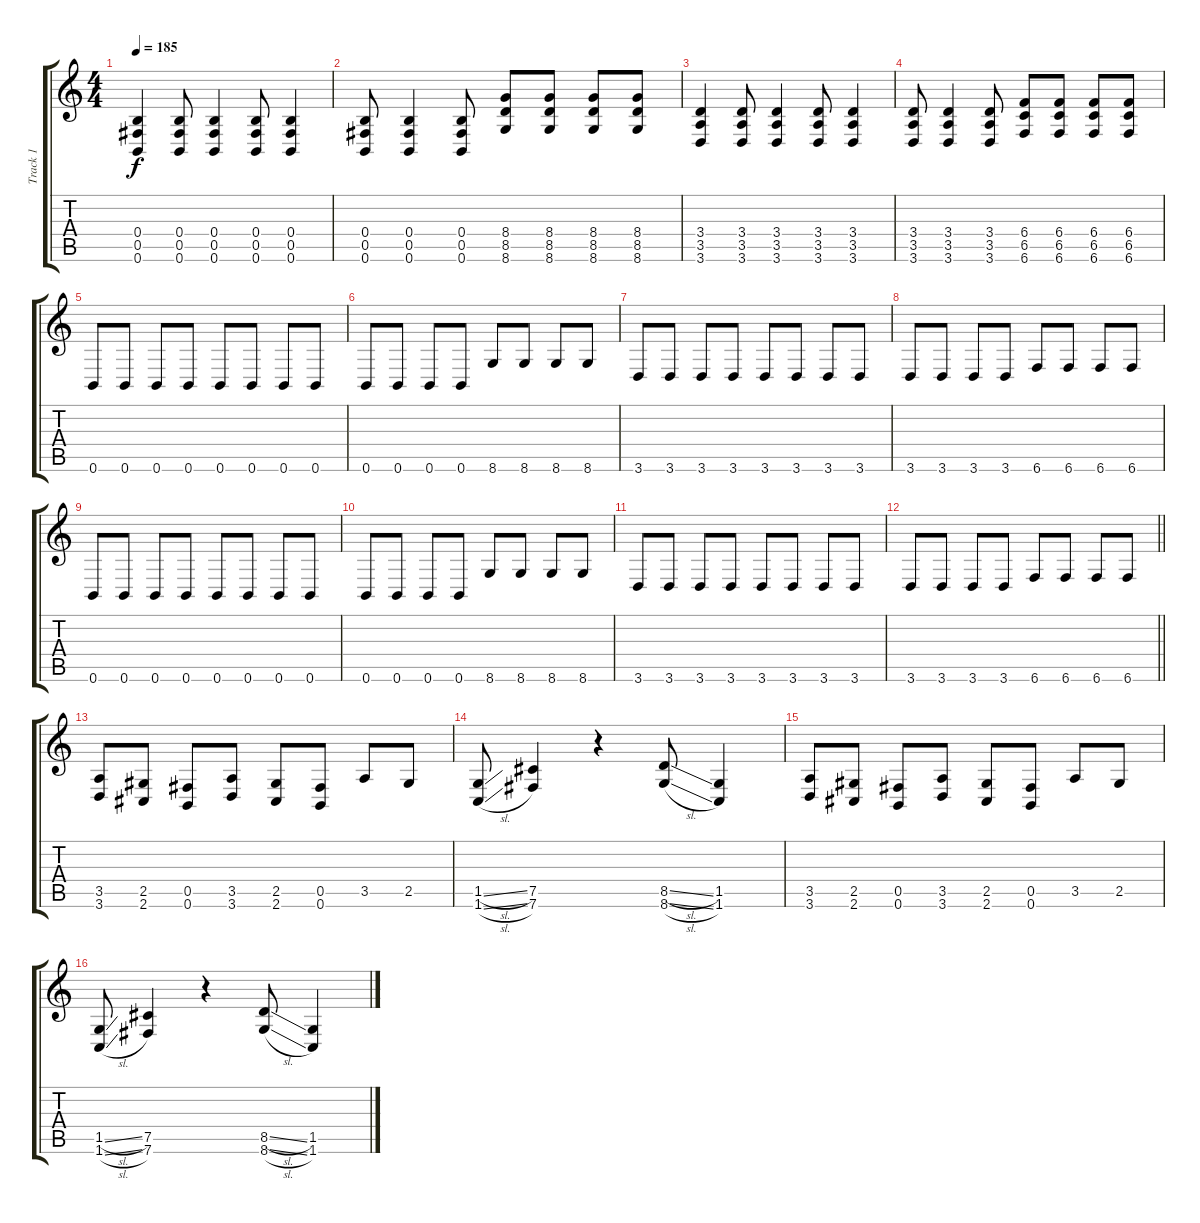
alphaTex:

\track ("Track 1" "Track 1") {instrument distortionguitar}
\staff {score tabs}
\tuning (Db4 Ab3 E3 B2 Gb2 B1) {hide}
\ts (4 4)
\tempo 185
\clef g2
\ks c
(0.4 0.5 0.6).4{dy f} (0.4 0.5 0.6).8 (0.4 0.5 0.6).4 (0.4 0.5 0.6).8 (0.4 0.5 0.6).4 |
(0.4 0.5 0.6).8 (0.4 0.5 0.6).4 (0.4 0.5 0.6).8 (8.4 8.5 8.6).8 (8.4 8.5 8.6).8 (8.4 8.5 8.6).8 (8.4 8.5 8.6).8 |
(3.4 3.5 3.6).4 (3.4 3.5 3.6).8 (3.4 3.5 3.6).4 (3.4 3.5 3.6).8 (3.4 3.5 3.6).4 |
(3.4 3.5 3.6).8 (3.4 3.5 3.6).4 (3.4 3.5 3.6).8 (6.4 6.5 6.6).8 (6.4 6.5 6.6).8 (6.4 6.5 6.6).8 (6.4 6.5 6.6).8 |
0.6.8 0.6.8 0.6.8 0.6.8 0.6.8 0.6.8 0.6.8 0.6.8 |
0.6.8 0.6.8 0.6.8 0.6.8 8.6.8 8.6.8 8.6.8 8.6.8 |
3.6.8 3.6.8 3.6.8 3.6.8 3.6.8 3.6.8 3.6.8 3.6.8 |
3.6.8 3.6.8 3.6.8 3.6.8 6.6.8 6.6.8 6.6.8 6.6.8 |
0.6.8 0.6.8 0.6.8 0.6.8 0.6.8 0.6.8 0.6.8 0.6.8 |
0.6.8 0.6.8 0.6.8 0.6.8 8.6.8 8.6.8 8.6.8 8.6.8 |
3.6.8 3.6.8 3.6.8 3.6.8 3.6.8 3.6.8 3.6.8 3.6.8 |
\barLineRight lightlight
3.6.8 3.6.8 3.6.8 3.6.8 6.6.8 6.6.8 6.6.8 6.6.8 |
(3.5 3.6).8 (2.5 2.6).8 (0.5 0.6).8 (3.5 3.6).8 (2.5 2.6).8 (0.5 0.6).8 3.5.8 2.5.8 |
(1.5{sl} 1.6{sl}).8 (7.5 7.6).4 r.4 (8.5{sl} 8.6{sl}).8 (1.5 1.6).4 |
(3.5 3.6).8 (2.5 2.6).8 (0.5 0.6).8 (3.5 3.6).8 (2.5 2.6).8 (0.5 0.6).8 3.5.8 2.5.8 |
(1.5{sl} 1.6{sl}).8 (7.5 7.6).4 r.4 (8.5{sl} 8.6{sl}).8 (1.5 1.6).4
